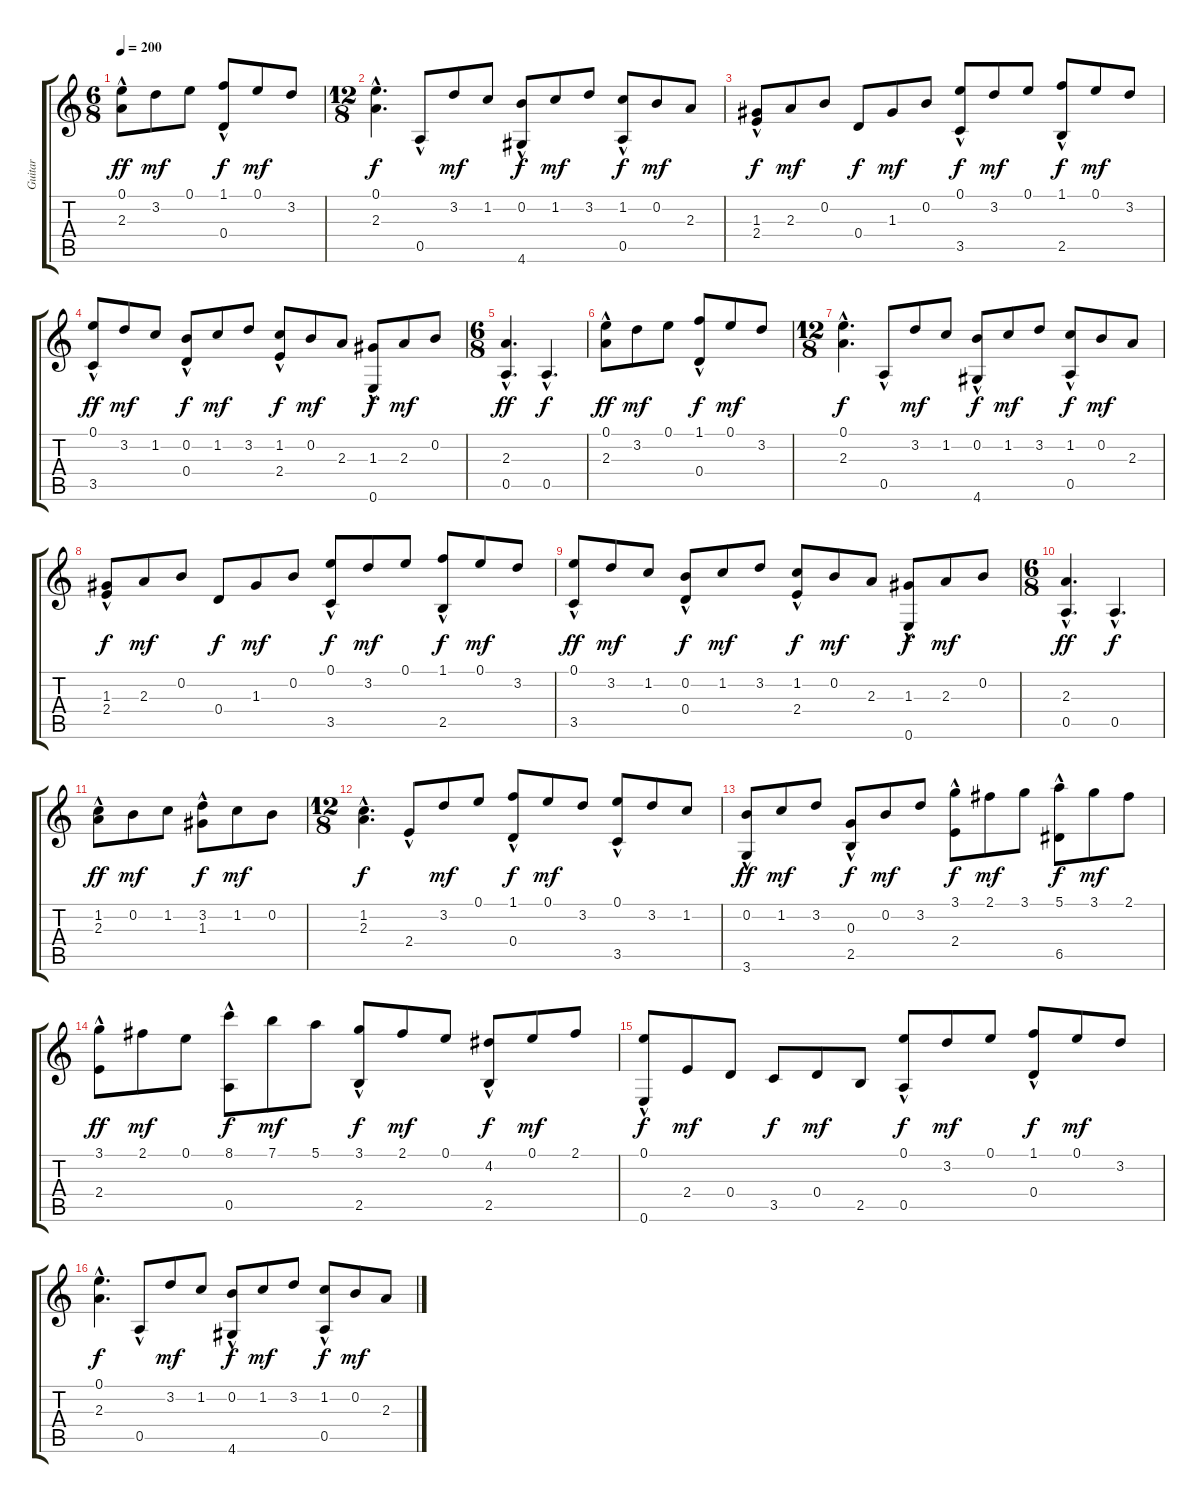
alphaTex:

\track ("Guitar" "Guitar") {instrument acousticguitarsteel}
\staff {score tabs}
\tuning (E4 B3 G3 D3 A2 E2) {hide}
\ts (6 8)
\tempo 200
\clef g2
\ks c
(0.1 2.3{hac}).8{dy ff instrument acousticguitarsteel} 3.2.8{dy mf} 0.1.8 (1.1 0.4{hac}).8{dy f} 0.1.8{dy mf} 3.2.8 |
\ts (12 8)
(0.1 2.3{hac}).4{d dy f} 0.5{hac}.8 3.2.8{dy mf} 1.2.8 (0.2 4.6{hac}).8{dy f} 1.2.8{dy mf} 3.2.8 (1.2 0.5{hac}).8{dy f} 0.2.8{dy mf} 2.3.8 |
(1.3 2.4{hac}).8{dy f} 2.3.8{dy mf} 0.2.8 0.4.8{dy f} 1.3.8{dy mf} 0.2.8 (0.1 3.5{hac}).8{dy f} 3.2.8{dy mf} 0.1.8 (1.1 2.5{hac}).8{dy f} 0.1.8{dy mf} 3.2.8 |
(0.1 3.5{hac}).8{dy ff} 3.2.8{dy mf} 1.2.8 (0.2 0.4{hac}).8{dy f} 1.2.8{dy mf} 3.2.8 (1.2 2.4{hac}).8{dy f} 0.2.8{dy mf} 2.3.8 (1.3 0.6{hac}).8{dy f} 2.3.8{dy mf} 0.2.8 |
\ts (6 8)
(2.3{hac} 0.5{hac}).4{d dy ff} 0.5{hac}.4{d dy f} |
(0.1 2.3{hac}).8{dy ff} 3.2.8{dy mf} 0.1.8 (1.1 0.4{hac}).8{dy f} 0.1.8{dy mf} 3.2.8 |
\ts (12 8)
(0.1 2.3{hac}).4{d dy f} 0.5{hac}.8 3.2.8{dy mf} 1.2.8 (0.2 4.6{hac}).8{dy f} 1.2.8{dy mf} 3.2.8 (1.2 0.5{hac}).8{dy f} 0.2.8{dy mf} 2.3.8 |
(1.3 2.4{hac}).8{dy f} 2.3.8{dy mf} 0.2.8 0.4.8{dy f} 1.3.8{dy mf} 0.2.8 (0.1 3.5{hac}).8{dy f} 3.2.8{dy mf} 0.1.8 (1.1 2.5{hac}).8{dy f} 0.1.8{dy mf} 3.2.8 |
(0.1 3.5{hac}).8{dy ff} 3.2.8{dy mf} 1.2.8 (0.2 0.4{hac}).8{dy f} 1.2.8{dy mf} 3.2.8 (1.2 2.4{hac}).8{dy f} 0.2.8{dy mf} 2.3.8 (1.3 0.6{hac}).8{dy f} 2.3.8{dy mf} 0.2.8 |
\ts (6 8)
(2.3{hac} 0.5{hac}).4{d dy ff} 0.5{hac}.4{d dy f} |
(1.2 2.3{hac}).8{dy ff} 0.2.8{dy mf} 1.2.8 (3.2 1.3{hac}).8{dy f} 1.2.8{dy mf} 0.2.8 |
\ts (12 8)
(1.2 2.3{hac}).4{d dy f} 2.4{hac}.8 3.2.8{dy mf} 0.1.8 (1.1 0.4{hac}).8{dy f} 0.1.8{dy mf} 3.2.8 (0.1 3.5{hac}).8 3.2.8 1.2.8 |
(0.2 3.6{hac}).8{dy ff} 1.2.8{dy mf} 3.2.8 (0.3 2.5{hac}).8{dy f} 0.2.8{dy mf} 3.2.8 (3.1 2.4{hac}).8{dy f} 2.1.8{dy mf} 3.1.8 (5.1 6.5{hac}).8{dy f} 3.1.8{dy mf} 2.1.8 |
(3.1 2.4{hac}).8{dy ff} 2.1.8{dy mf} 0.1.8 (8.1 0.5{hac}).8{dy f} 7.1.8{dy mf} 5.1.8 (3.1 2.5{hac}).8{dy f} 2.1.8{dy mf} 0.1.8 (4.2 2.5{hac}).8{dy f} 0.1.8{dy mf} 2.1.8 |
(0.1{hac} 0.6{hac}).8{dy f} 2.4.8{dy mf} 0.4.8 3.5.8{dy f} 0.4.8{dy mf} 2.5.8 (0.1 0.5{hac}).8{dy f} 3.2.8{dy mf} 0.1.8 (1.1 0.4{hac}).8{dy f} 0.1.8{dy mf} 3.2.8 |
(0.1 2.3{hac}).4{d dy f} 0.5{hac}.8 3.2.8{dy mf} 1.2.8 (0.2 4.6{hac}).8{dy f} 1.2.8{dy mf} 3.2.8 (1.2 0.5{hac}).8{dy f} 0.2.8{dy mf} 2.3.8
